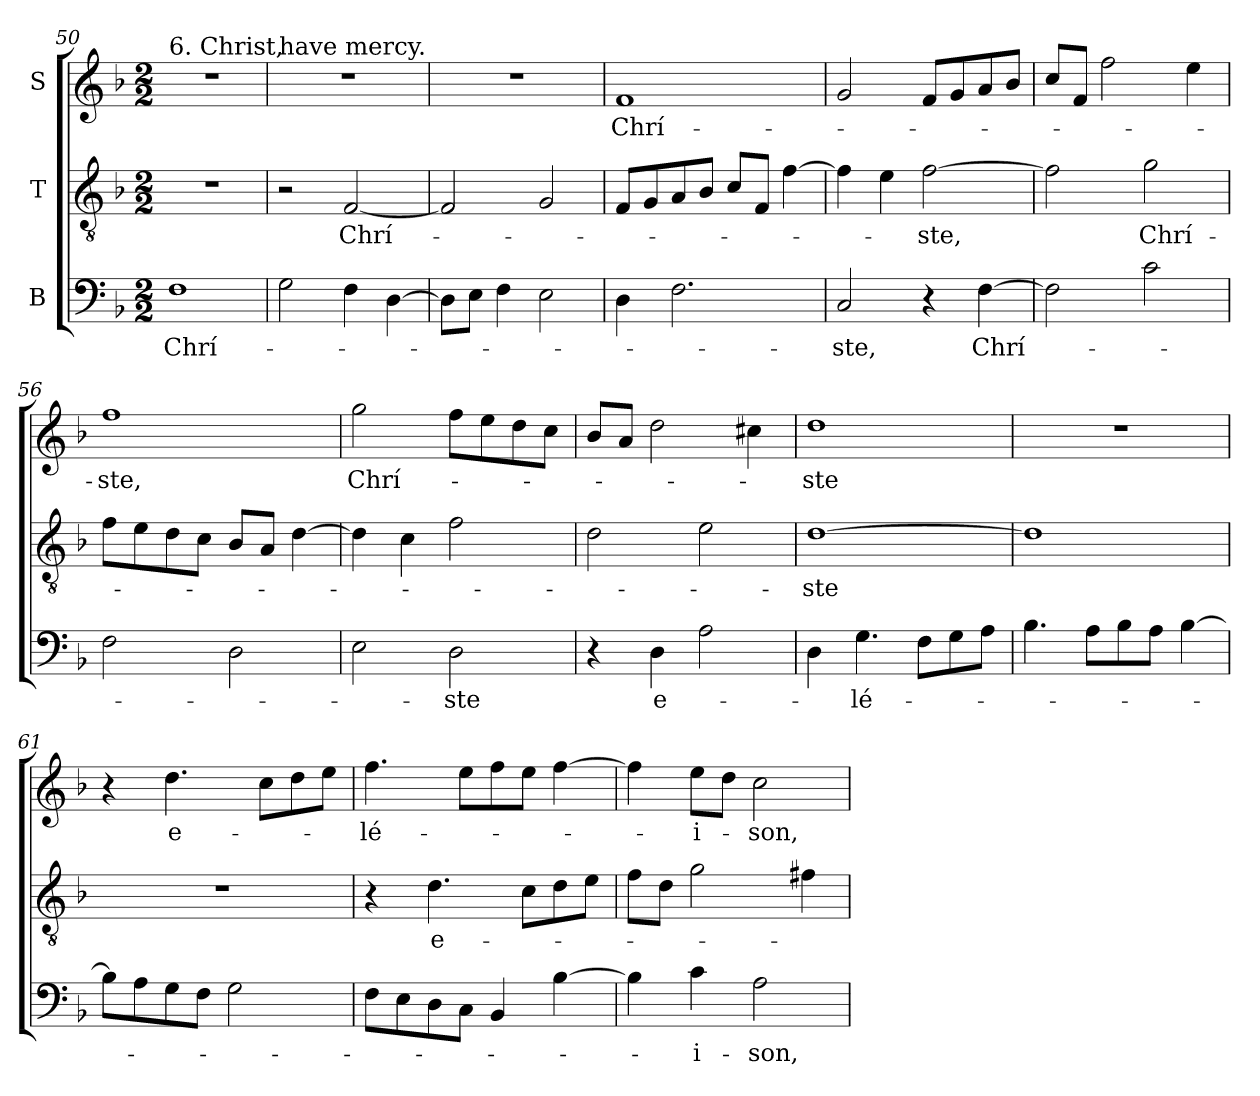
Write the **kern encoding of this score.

**kern	**text	**kern	**text	**kern	**text
*part3	*part3	*part2	*part2	*part1	*part1
*staff3	*staff3	*staff2	*staff2	*staff1	*staff1
*I"B	*	*I"T	*	*I"S	*
*clefF4	*	*clefGv2	*	*clefG2	*
*k[b-]	*	*k[b-]	*	*k[b-]	*
*F:	*	*F:	*	*F:	*
*M2/2	*	*M2/2	*	*M2/2	*
=50	=50	=50	=50	=50	=50
!	!	!	!	!LO:TX:a:t=6. Christ,	!
!	!LO:LY:b	!	!	!	!
1F	Chrí-	1r	.	1r	.
=51	=51	=51	=51	=51	=51
!	!	!	!	!LO:TX:a:t=have mercy.	!
2G\	.	2r	.	1r	.
!	!	!	!LO:LY:b	!	!
4F\	.	[2F/	Chrí-	.	.
[4D\	.	.	.	.	.
=52	=52	=52	=52	=52	=52
8D\L]	.	2F/]	.	1r	.
8E\J	.	.	.	.	.
4F\	.	.	.	.	.
2E\	.	2G/	.	.	.
=53	=53	=53	=53	=53	=53
!	!	!	!	!	!LO:LY:b
4D\	.	8F/L	.	1f	Chrí-
.	.	8G/	.	.	.
2.F\	.	8A/	.	.	.
.	.	8B-/J	.	.	.
.	.	8c/L	.	.	.
.	.	8F/J	.	.	.
.	.	[4f\	.	.	.
=54	=54	=54	=54	=54	=54
!	!LO:LY:b	!	!	!	!
2C/	-ste,	4f\]	.	2g/	.
.	.	4e\	.	.	.
!	!	!	!LO:LY:b	!	!
4r	.	[2f\	-ste,	8f/L	.
.	.	.	.	8g/	.
!	!LO:LY:b	!	!	!	!
[4F\	Chrí-	.	.	8a/	.
.	.	.	.	8b-/J	.
!!LO:LB:g=z
=55	=55	=55	=55	=55	=55
2F\]	.	2f\]	.	8cc/L	.
.	.	.	.	8f/J	.
.	.	.	.	2ff\	.
!	!	!	!LO:LY:b	!	!
2c\	.	2g\	Chrí-	.	.
.	.	.	.	4ee\	.
=56	=56	=56	=56	=56	=56
!	!	!	!	!	!LO:LY:b
2F\	.	8f\L	.	1ff	-ste,
.	.	8e\	.	.	.
.	.	8d\	.	.	.
.	.	8c\J	.	.	.
2D\	.	8B-/L	.	.	.
.	.	8A/J	.	.	.
.	.	[4d\	.	.	.
=57	=57	=57	=57	=57	=57
!	!	!	!	!	!LO:LY:b
2E\	.	4d\]	.	2gg\	Chrí-
.	.	4c\	.	.	.
!	!LO:LY:b	!	!	!	!
2D\	-ste	2f\	.	8ff\L	.
.	.	.	.	8ee\	.
.	.	.	.	8dd\	.
.	.	.	.	8cc\J	.
=58	=58	=58	=58	=58	=58
4r	.	2d\	.	8b-/L	.
.	.	.	.	8a/J	.
!	!LO:LY:b	!	!	!	!
4D\	e-	.	.	2dd\	.
2A\	.	2e\	.	.	.
.	.	.	.	4cc#\	.
=59	=59	=59	=59	=59	=59
!	!	!	!LO:LY:b	!	!LO:LY:b
4D\	.	[1d	-ste	1dd	-ste
!	!LO:LY:b	!	!	!	!
4.G\	-lé-	.	.	.	.
8F\L	.	.	.	.	.
8G\	.	.	.	.	.
8A\J	.	.	.	.	.
=60	=60	=60	=60	=60	=60
4.B-\	.	1d]	.	1r	.
8A\L	.	.	.	.	.
8B-\	.	.	.	.	.
8A\J	.	.	.	.	.
[4B-\	.	.	.	.	.
!!LO:LB:g=z
=61	=61	=61	=61	=61	=61
8B-\L]	.	1r	.	4r	.
8A\	.	.	.	.	.
!	!	!	!	!	!LO:LY:b
8G\	.	.	.	4.dd\	e-
8F\J	.	.	.	.	.
2G\	.	.	.	.	.
.	.	.	.	8cc\L	.
.	.	.	.	8dd\	.
.	.	.	.	8ee\J	.
=62	=62	=62	=62	=62	=62
!	!	!	!	!	!LO:LY:b
8F\L	.	4r	.	4.ff\	-lé-
8E\	.	.	.	.	.
!	!	!	!LO:LY:b	!	!
8D\	.	4.d\	e-	.	.
8C\J	.	.	.	8ee\L	.
4BB-/	.	.	.	8ff\	.
.	.	8c\L	.	8ee\J	.
[4B-\	.	8d\	.	[4ff\	.
.	.	8e\J	.	.	.
=63	=63	=63	=63	=63	=63
4B-\]	.	8f\L	.	4ff\]	.
.	.	8d\J	.	.	.
!	!LO:LY:b	!	!	!	!LO:LY:b
4c\	-i-	2g\	.	8ee\L	-i-
.	.	.	.	8dd\J	.
!	!LO:LY:b	!	!	!	!LO:LY:b
2A\	-son,	.	.	2cc\	-son,
.	.	4f#\	.	.	.
=	=	=	=	=	=
*-	*-	*-	*-	*-	*-
